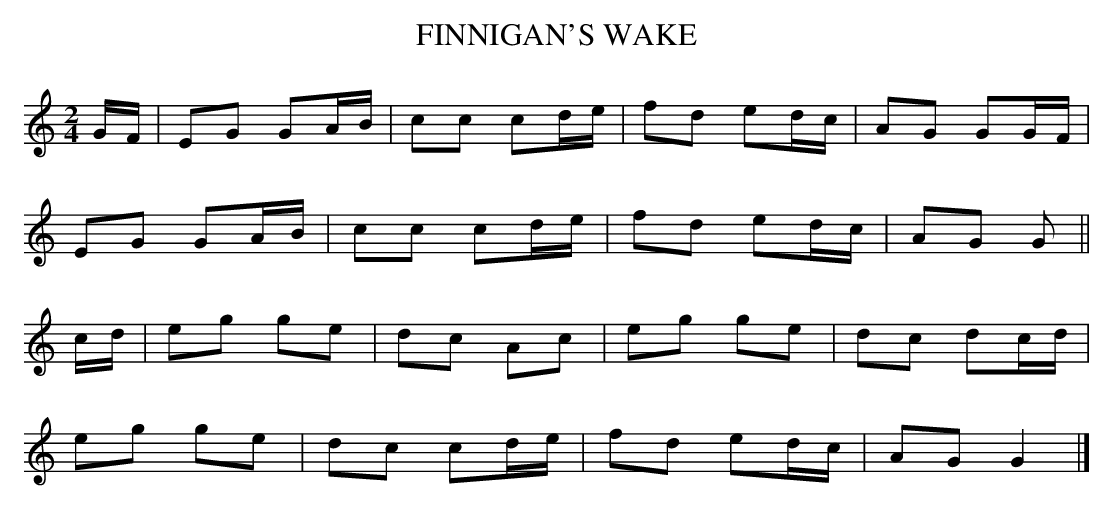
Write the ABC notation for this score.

X:1
T:FINNIGAN'S WAKE
Clancy Bros./Dubliners "Finnegan's Wake"
Y:"lively"
M:2/4
L:1/8
K:C
G/F/|EG GA/B/|cc cd/e/|fd ed/c/|AG GG/F/|
EG GA/B/|cc cd/e/|fd ed/c/|AG G||
c/d/|eg ge|dc Ac|eg ge|dc dc/d/|
eg ge|dc cd/e/|fd ed/c/|AG G2 |]
